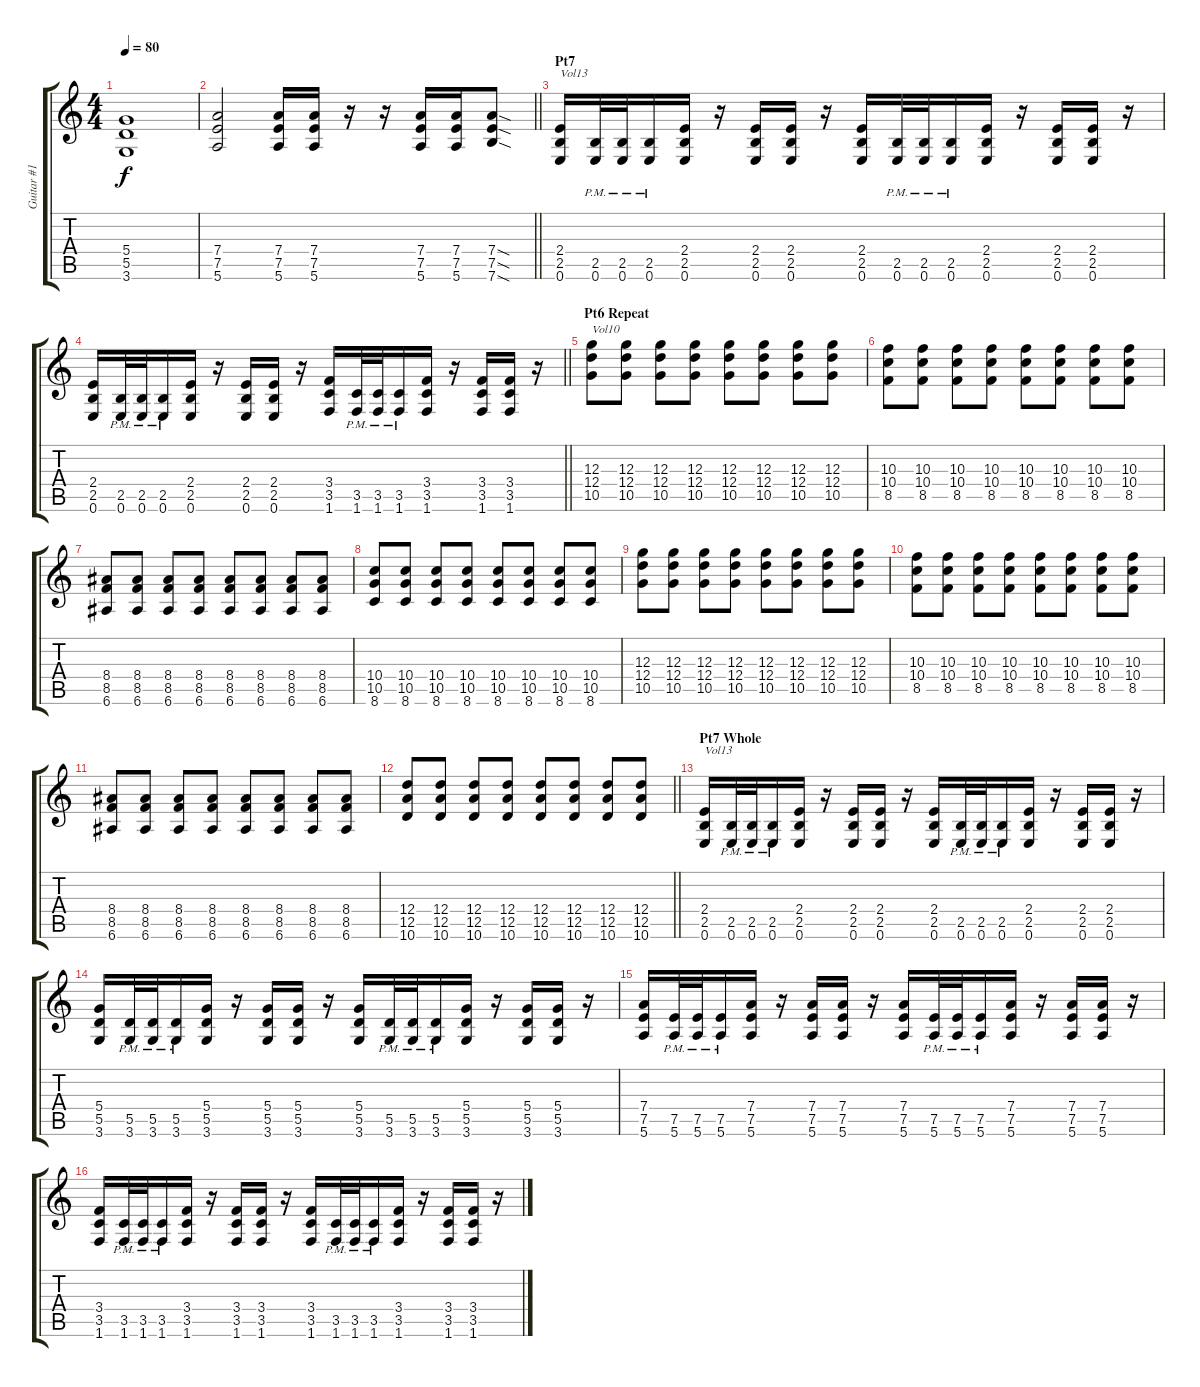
\track ("Guitar #1" "Guitar #1") {instrument overdrivenguitar}
\staff {score tabs}
\tuning (E4 B3 G3 D3 A2 E2) {hide}
\ts (4 4)
\tempo 80
\clef g2
\ks c
(5.4 5.5 3.6).1{dy f} |
\barLineRight lightlight
(7.4 7.5 5.6).2 (7.4 7.5 5.6).16 (7.4 7.5 5.6).16 r.16 r.16 (7.4 7.5 5.6).16 (7.4 7.5 5.6).16 (7.4{sod} 7.5{sod} 7.6{sod}).8 |
\section ("" "Pt7")
(2.4 2.5 0.6).16{txt "Vol13" volume 13} (2.5{pm} 0.6{pm}).32 (2.5{pm} 0.6{pm}).32 (2.5{pm} 0.6{pm}).16 (2.4 2.5 0.6).16 r.16 (2.4 2.5 0.6).16 (2.4 2.5 0.6).16 r.16 (2.4 2.5 0.6).16 (2.5{pm} 0.6{pm}).32 (2.5{pm} 0.6{pm}).32 (2.5{pm} 0.6{pm}).16 (2.4 2.5 0.6).16 r.16 (2.4 2.5 0.6).16 (2.4 2.5 0.6).16 r.16 |
\barLineRight lightlight
(2.4 2.5 0.6).16 (2.5{pm} 0.6{pm}).32 (2.5{pm} 0.6{pm}).32 (2.5{pm} 0.6{pm}).16 (2.4 2.5 0.6).16 r.16 (2.4 2.5 0.6).16 (2.4 2.5 0.6).16 r.16 (3.4 3.5 1.6).16 (3.5{pm} 1.6{pm}).32 (3.5{pm} 1.6{pm}).32 (3.5{pm} 1.6{pm}).16 (3.4 3.5 1.6).16 r.16 (3.4 3.5 1.6).16 (3.4 3.5 1.6).16 r.16 |
\section ("" "Pt6 Repeat")
(12.3 12.4 10.5).8{txt "Vol10" volume 10} (12.3 12.4 10.5).8 (12.3 12.4 10.5).8 (12.3 12.4 10.5).8 (12.3 12.4 10.5).8 (12.3 12.4 10.5).8 (12.3 12.4 10.5).8 (12.3 12.4 10.5).8 |
(10.3 10.4 8.5).8 (10.3 10.4 8.5).8 (10.3 10.4 8.5).8 (10.3 10.4 8.5).8 (10.3 10.4 8.5).8 (10.3 10.4 8.5).8 (10.3 10.4 8.5).8 (10.3 10.4 8.5).8 |
(8.4 8.5 6.6).8 (8.4 8.5 6.6).8 (8.4 8.5 6.6).8 (8.4 8.5 6.6).8 (8.4 8.5 6.6).8 (8.4 8.5 6.6).8 (8.4 8.5 6.6).8 (8.4 8.5 6.6).8 |
(10.4 10.5 8.6).8 (10.4 10.5 8.6).8 (10.4 10.5 8.6).8 (10.4 10.5 8.6).8 (10.4 10.5 8.6).8 (10.4 10.5 8.6).8 (10.4 10.5 8.6).8 (10.4 10.5 8.6).8 |
(12.3 12.4 10.5).8 (12.3 12.4 10.5).8 (12.3 12.4 10.5).8 (12.3 12.4 10.5).8 (12.3 12.4 10.5).8 (12.3 12.4 10.5).8 (12.3 12.4 10.5).8 (12.3 12.4 10.5).8 |
(10.3 10.4 8.5).8 (10.3 10.4 8.5).8 (10.3 10.4 8.5).8 (10.3 10.4 8.5).8 (10.3 10.4 8.5).8 (10.3 10.4 8.5).8 (10.3 10.4 8.5).8 (10.3 10.4 8.5).8 |
(8.4 8.5 6.6).8 (8.4 8.5 6.6).8 (8.4 8.5 6.6).8 (8.4 8.5 6.6).8 (8.4 8.5 6.6).8 (8.4 8.5 6.6).8 (8.4 8.5 6.6).8 (8.4 8.5 6.6).8 |
\barLineRight lightlight
(12.4 12.5 10.6).8 (12.4 12.5 10.6).8 (12.4 12.5 10.6).8 (12.4 12.5 10.6).8 (12.4 12.5 10.6).8 (12.4 12.5 10.6).8 (12.4 12.5 10.6).8 (12.4 12.5 10.6).8 |
\section ("" "Pt7 Whole")
(2.4 2.5 0.6).16{txt "Vol13" volume 13} (2.5{pm} 0.6{pm}).32 (2.5{pm} 0.6{pm}).32 (2.5{pm} 0.6{pm}).16 (2.4 2.5 0.6).16 r.16 (2.4 2.5 0.6).16 (2.4 2.5 0.6).16 r.16 (2.4 2.5 0.6).16 (2.5{pm} 0.6{pm}).32 (2.5{pm} 0.6{pm}).32 (2.5{pm} 0.6{pm}).16 (2.4 2.5 0.6).16 r.16 (2.4 2.5 0.6).16 (2.4 2.5 0.6).16 r.16 |
(5.4 5.5 3.6).16 (5.5{pm} 3.6{pm}).32 (5.5{pm} 3.6{pm}).32 (5.5{pm} 3.6{pm}).16 (5.4 5.5 3.6).16 r.16 (5.4 5.5 3.6).16 (5.4 5.5 3.6).16 r.16 (5.4 5.5 3.6).16 (5.5{pm} 3.6{pm}).32 (5.5{pm} 3.6{pm}).32 (5.5{pm} 3.6{pm}).16 (5.4 5.5 3.6).16 r.16 (5.4 5.5 3.6).16 (5.4 5.5 3.6).16 r.16 |
(7.4 7.5 5.6).16 (7.5{pm} 5.6{pm}).32 (7.5{pm} 5.6{pm}).32 (7.5{pm} 5.6{pm}).16 (7.4 7.5 5.6).16 r.16 (7.4 7.5 5.6).16 (7.4 7.5 5.6).16 r.16 (7.4 7.5 5.6).16 (7.5{pm} 5.6{pm}).32 (7.5{pm} 5.6{pm}).32 (7.5{pm} 5.6{pm}).16 (7.4 7.5 5.6).16 r.16 (7.4 7.5 5.6).16 (7.4 7.5 5.6).16 r.16 |
(3.4 3.5 1.6).16 (3.5{pm} 1.6{pm}).32 (3.5{pm} 1.6{pm}).32 (3.5{pm} 1.6{pm}).16 (3.4 3.5 1.6).16 r.16 (3.4 3.5 1.6).16 (3.4 3.5 1.6).16 r.16 (3.4 3.5 1.6).16 (3.5{pm} 1.6{pm}).32 (3.5{pm} 1.6{pm}).32 (3.5{pm} 1.6{pm}).16 (3.4 3.5 1.6).16 r.16 (3.4 3.5 1.6).16 (3.4 3.5 1.6).16 r.16
